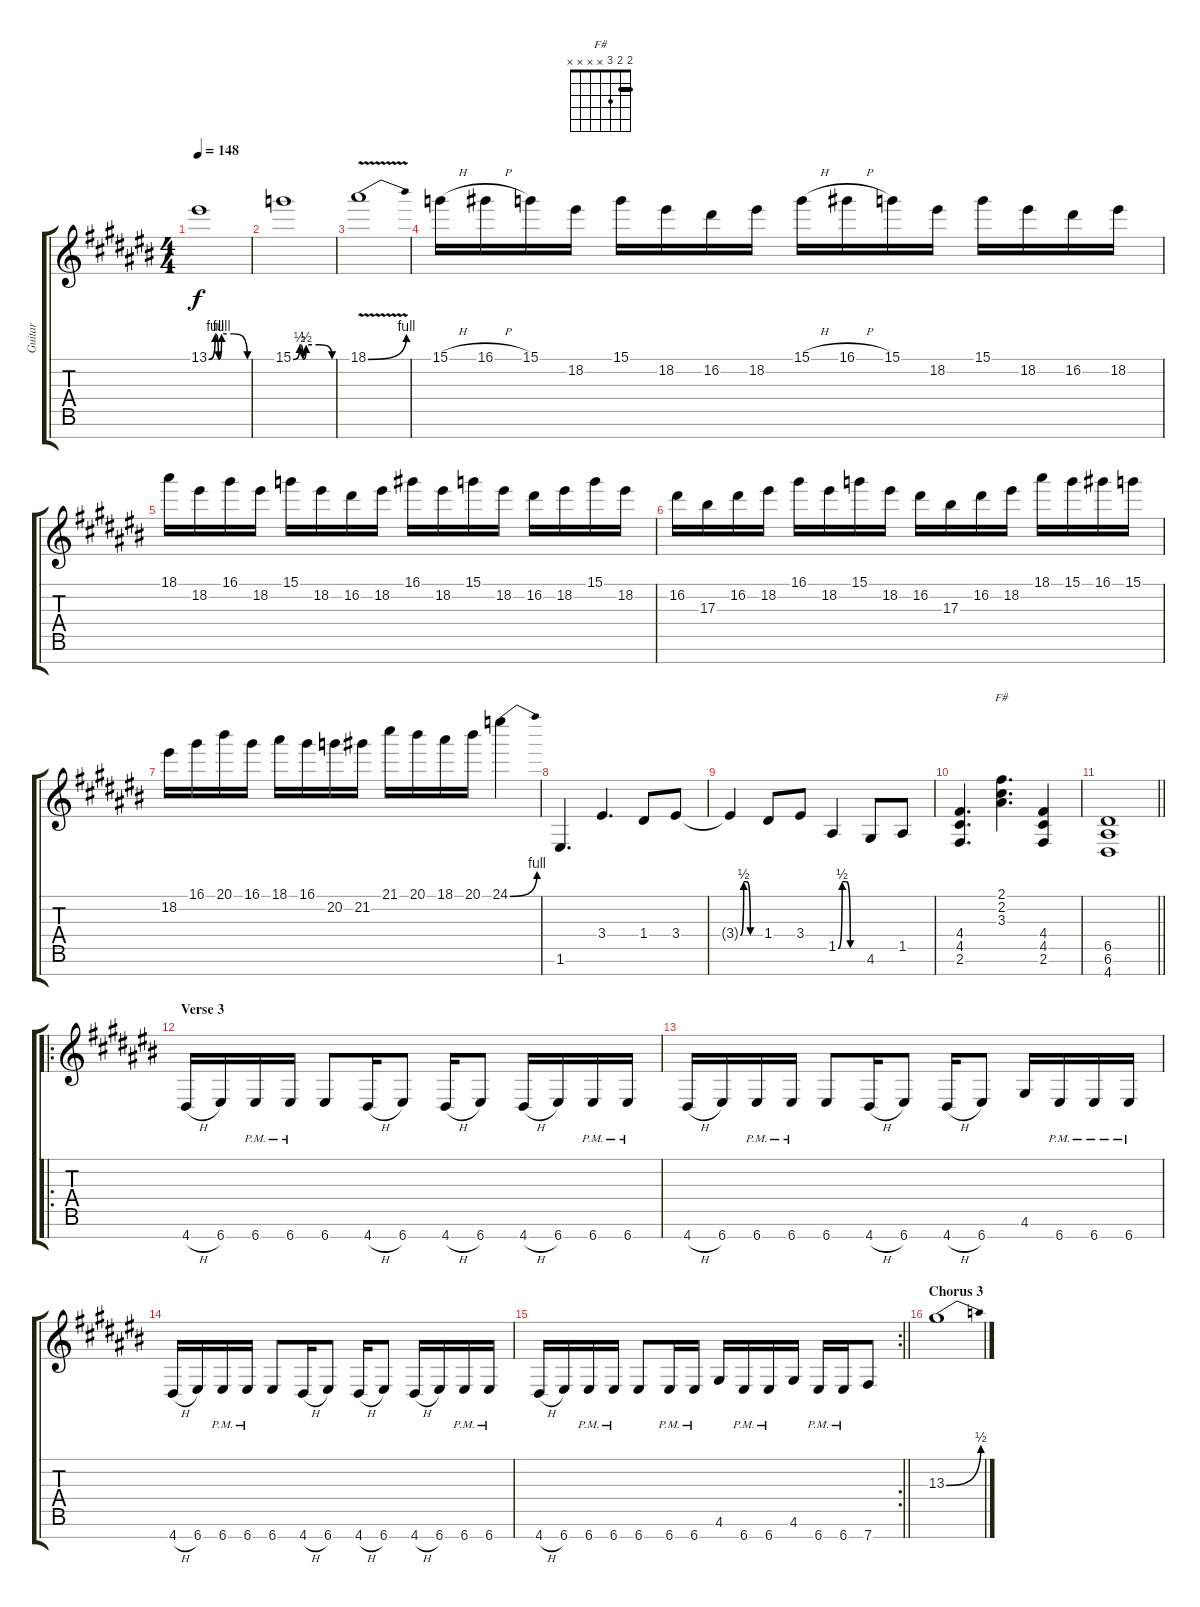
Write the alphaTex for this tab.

\track ("Guitar" "Guitar") {instrument distortionguitar}
\staff {score tabs}
\tuning (E4 B3 G3 D3 A2 E2 B1) {hide}
\chord ("F#" 2 2 3 x x x x) {barre 2}
\ts (4 4)
\tempo 148
\clef g2
\ks c#
13.1{be (custom 0 0 10 4 15 0 20 4 39 4 60 0)}.1{dy f} |
15.1{be (custom 0 0 10 2 15 0 20 2 40 2 60 0)}.1 |
18.1{be (bend 0 0 60 4) v}.1 |
15.1{h}.16 16.1{h}.16 15.1.16 18.2.16 15.1.16 18.2.16 16.2.16 18.2.16 15.1{h}.16 16.1{h}.16 15.1.16 18.2.16 15.1.16 18.2.16 16.2.16 18.2.16 |
18.1.16 18.2.16 16.1.16 18.2.16 15.1.16 18.2.16 16.2.16 18.2.16 16.1.16 18.2.16 15.1.16 18.2.16 16.2.16 18.2.16 15.1.16 18.2.16 |
16.2.16 17.3.16 16.2.16 18.2.16 16.1.16 18.2.16 15.1.16 18.2.16 16.2.16 17.3.16 16.2.16 18.2.16 18.1.16 15.1.16 16.1.16 15.1.16 |
18.2.16 16.1.16 20.1.16 16.1.16 18.1.16 16.1.16 20.2.16 21.2.16 21.1.16 20.1.16 18.1.16 20.1.16 24.1{be (bend 0 0 60 4)}.4 |
1.6.4{d} 3.4.4{d} 1.4.8 3.4.8 |
3.4{be (custom 0 0 10 2 20 2 30 0 60 0) t}.4 1.4.8 3.4.8 1.5{be (custom 0 0 10 2 20 2 30 0 60 0)}.4 4.6.8 1.5.8 |
(4.4 4.5 2.6).4{d} (2.1 2.2 3.3).4{d ch "F#"} (4.4 4.5 2.6).4 |
\barLineRight lightlight
(6.5 6.6 4.7).1 |
\ro
\section ("" "Verse 3")
4.7{h}.16 6.7.16 6.7{pm}.16 6.7{pm}.16 6.7.8 4.7{h}.16 6.7.8 4.7{h}.16 6.7.8 4.7{h}.16 6.7.16 6.7{pm}.16 6.7{pm}.16 |
4.7{h}.16 6.7.16 6.7{pm}.16 6.7{pm}.16 6.7.8 4.7{h}.16 6.7.8 4.7{h}.16 6.7.8 4.6.16 6.7{pm}.16 6.7{pm}.16 6.7{pm}.16 |
4.7{h}.16 6.7.16 6.7{pm}.16 6.7{pm}.16 6.7.8 4.7{h}.16 6.7.8 4.7{h}.16 6.7.8 4.7{h}.16 6.7.16 6.7{pm}.16 6.7{pm}.16 |
\rc 2
\barLineRight lightlight
4.7{h}.16 6.7.16 6.7{pm}.16 6.7{pm}.16 6.7.8 6.7{pm}.16 6.7{pm}.16 4.6.16 6.7{pm}.16 6.7{pm}.16 4.6.16 6.7{pm}.16 6.7{pm}.16 7.7.8 |
\section ("" "Chorus 3")
13.3{be (bend 0 0 60 2)}.1
